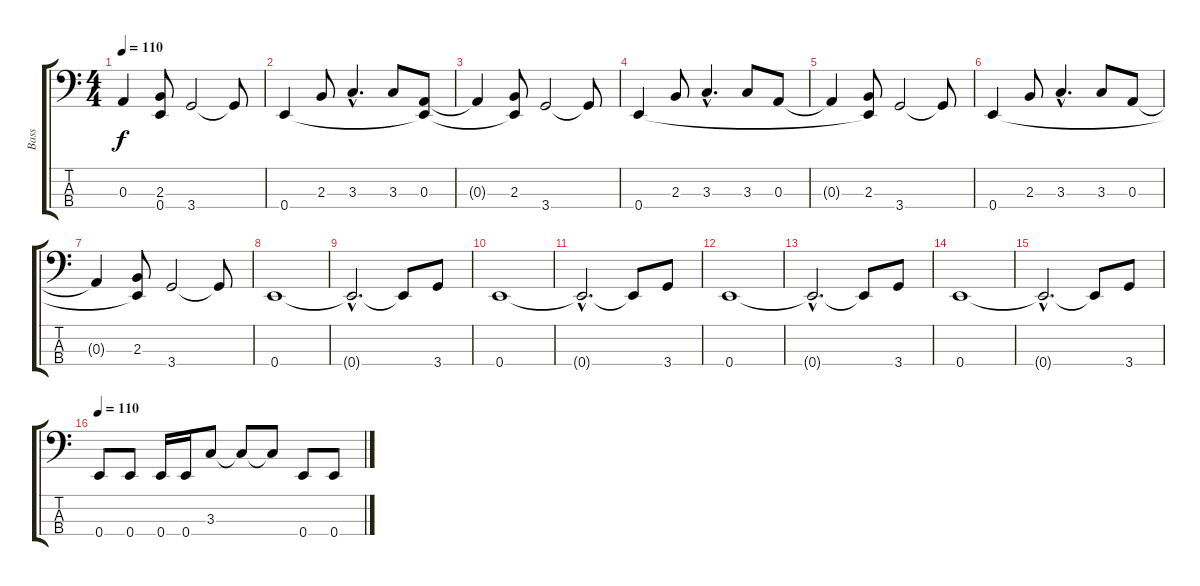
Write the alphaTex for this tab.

\track ("Bass" "Bass") {instrument electricbassfinger}
\staff {score tabs}
\tuning (G2 D2 A1 E1) {hide}
\ts (4 4)
\tempo 110
\clef f4
\ks c
0.3{t}.4{dy f} (2.3 0.4{t}).8 3.4.2 3.4{t}.8 |
0.4.4 2.3.8 3.3{hac}.4{d} 3.3.8 (0.3 0.4{t}).8 |
0.3{t}.4 (2.3 0.4{t}).8 3.4.2 3.4{t}.8 |
0.4.4 2.3.8 3.3{hac}.4{d} 3.3.8 0.3.8 |
0.3{t}.4 (2.3 0.4{t}).8 3.4.2 3.4{t}.8 |
0.4.4 2.3.8 3.3{hac}.4{d} 3.3.8 0.3.8 |
0.3{t}.4 (2.3 0.4{t}).8 3.4.2 3.4{t}.8 |
0.4.1{instrument slapbass1} |
0.4{hac t}.2{d} 0.4{t}.8 3.4.8 |
0.4.1{instrument slapbass1} |
0.4{hac t}.2{d} 0.4{t}.8 3.4.8{instrument slapbass2} |
0.4.1 |
0.4{hac t}.2{d} 0.4{t}.8 3.4.8 |
0.4.1 |
0.4{hac t}.2{d} 0.4{t}.8 3.4.8 |
\tempo 110
0.4.8{instrument electricbassfinger} 0.4.8 0.4.16 0.4.16 3.3.8 3.3{t}.8 3.3{t}.8 0.4.8 0.4.8
